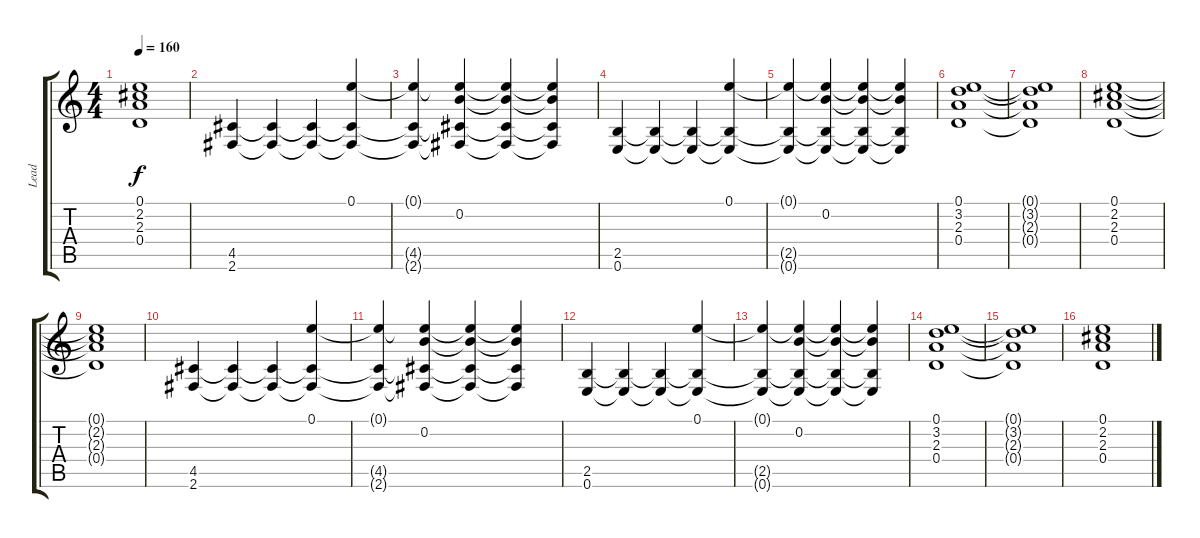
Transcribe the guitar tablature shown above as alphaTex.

\track ("Lead" "Lead") {instrument distortionguitar}
\staff {score tabs}
\tuning (E4 B3 G3 D3 A2 E2) {hide}
\ts (4 4)
\tempo 160
\clef g2
\ks c
(0.1{t} 2.2{t} 2.3{t} 0.4{t}).1{dy f} |
(4.5 2.6).4 (4.5{t} 2.6{t}).4 (4.5{t} 2.6{t}).4 (0.1 4.5{t} 2.6{t}).4 |
(0.1{t} 4.5{t} 2.6{t}).4 (0.1{t} 0.2 4.5{t} 2.6{t}).4 (0.1{t} 0.2{t} 4.5{t} 2.6{t}).4 (0.1{t} 0.2{t} 4.5{t} 2.6{t}).4 |
(2.5 0.6).4 (2.5{t} 0.6{t}).4 (2.5{t} 0.6{t}).4 (0.1 2.5{t} 0.6{t}).4 |
(0.1{t} 2.5{t} 0.6{t}).4 (0.1{t} 0.2 2.5{t} 0.6{t}).4 (0.1{t} 0.2{t} 2.5{t} 0.6{t}).4 (0.1{t} 0.2{t} 2.5{t} 0.6{t}).4 |
(0.1 3.2 2.3 0.4).1 |
(0.1{t} 3.2{t} 2.3{t} 0.4{t}).1 |
(0.1 2.2 2.3 0.4).1 |
(0.1{t} 2.2{t} 2.3{t} 0.4{t}).1 |
(4.5 2.6).4 (4.5{t} 2.6{t}).4 (4.5{t} 2.6{t}).4 (0.1 4.5{t} 2.6{t}).4 |
(0.1{t} 4.5{t} 2.6{t}).4 (0.1{t} 0.2 4.5{t} 2.6{t}).4 (0.1{t} 0.2{t} 4.5{t} 2.6{t}).4 (0.1{t} 0.2{t} 4.5{t} 2.6{t}).4 |
(2.5 0.6).4 (2.5{t} 0.6{t}).4 (2.5{t} 0.6{t}).4 (0.1 2.5{t} 0.6{t}).4 |
(0.1{t} 2.5{t} 0.6{t}).4 (0.1{t} 0.2 2.5{t} 0.6{t}).4 (0.1{t} 0.2{t} 2.5{t} 0.6{t}).4 (0.1{t} 0.2{t} 2.5{t} 0.6{t}).4 |
(0.1 3.2 2.3 0.4).1 |
(0.1{t} 3.2{t} 2.3{t} 0.4{t}).1 |
(0.1 2.2 2.3 0.4).1
